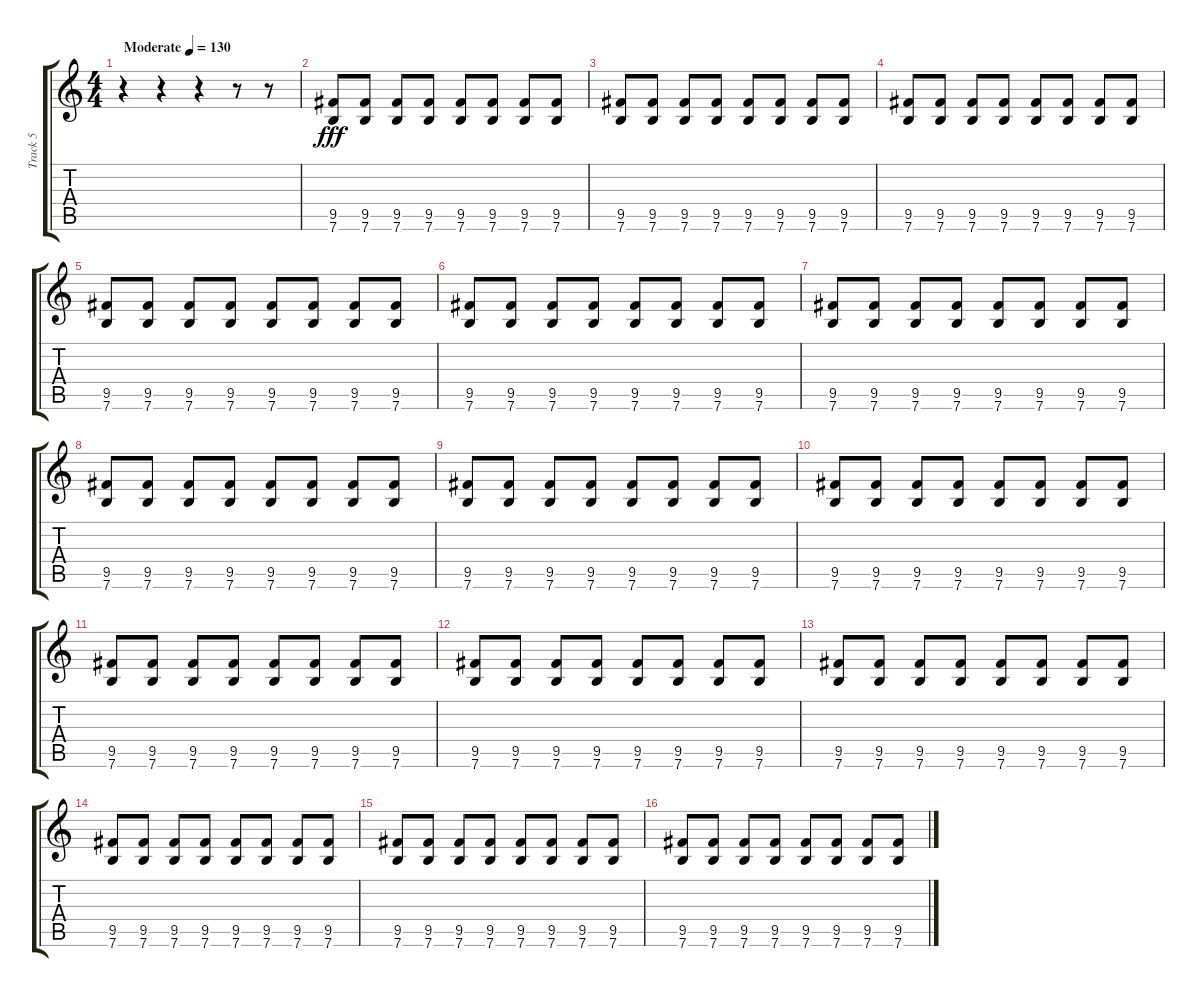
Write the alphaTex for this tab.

\track ("Track 5" "Track 5") {instrument electricguitarclean}
\staff {score tabs}
\tuning (E4 B3 G3 D3 A2 E2) {hide}
\ts (4 4)
\tempo (130 "Moderate")
\clef g2
\ks c
r.4{dy fff instrument electricguitarclean} r.4 r.4 r.8{volume 4} r.8 |
(9.5 7.6).8 (9.5 7.6).8 (9.5 7.6).8 (9.5 7.6).8 (9.5 7.6).8 (9.5 7.6).8 (9.5 7.6).8 (9.5 7.6).8 |
(9.5 7.6).8 (9.5 7.6).8 (9.5 7.6).8 (9.5 7.6).8 (9.5 7.6).8 (9.5 7.6).8 (9.5 7.6).8 (9.5 7.6).8 |
(9.5 7.6).8 (9.5 7.6).8 (9.5 7.6).8 (9.5 7.6).8 (9.5 7.6).8 (9.5 7.6).8 (9.5 7.6).8 (9.5 7.6).8 |
(9.5 7.6).8 (9.5 7.6).8 (9.5 7.6).8 (9.5 7.6).8 (9.5 7.6).8 (9.5 7.6).8 (9.5 7.6).8 (9.5 7.6).8 |
(9.5 7.6).8 (9.5 7.6).8 (9.5 7.6).8 (9.5 7.6).8 (9.5 7.6).8 (9.5 7.6).8 (9.5 7.6).8 (9.5 7.6).8 |
(9.5 7.6).8 (9.5 7.6).8 (9.5 7.6).8 (9.5 7.6).8 (9.5 7.6).8 (9.5 7.6).8 (9.5 7.6).8 (9.5 7.6).8 |
(9.5 7.6).8 (9.5 7.6).8 (9.5 7.6).8 (9.5 7.6).8 (9.5 7.6).8 (9.5 7.6).8 (9.5 7.6).8 (9.5 7.6).8 |
(9.5 7.6).8 (9.5 7.6).8 (9.5 7.6).8 (9.5 7.6).8 (9.5 7.6).8 (9.5 7.6).8 (9.5 7.6).8 (9.5 7.6).8 |
(9.5 7.6).8{volume 8} (9.5 7.6).8 (9.5 7.6).8 (9.5 7.6).8 (9.5 7.6).8 (9.5 7.6).8 (9.5 7.6).8 (9.5 7.6).8 |
(9.5 7.6).8 (9.5 7.6).8 (9.5 7.6).8 (9.5 7.6).8 (9.5 7.6).8 (9.5 7.6).8 (9.5 7.6).8 (9.5 7.6).8 |
(9.5 7.6).8 (9.5 7.6).8 (9.5 7.6).8 (9.5 7.6).8 (9.5 7.6).8 (9.5 7.6).8 (9.5 7.6).8 (9.5 7.6).8 |
(9.5 7.6).8 (9.5 7.6).8 (9.5 7.6).8 (9.5 7.6).8 (9.5 7.6).8 (9.5 7.6).8 (9.5 7.6).8 (9.5 7.6).8 |
(9.5 7.6).8{volume 13} (9.5 7.6).8 (9.5 7.6).8 (9.5 7.6).8 (9.5 7.6).8 (9.5 7.6).8 (9.5 7.6).8 (9.5 7.6).8 |
(9.5 7.6).8 (9.5 7.6).8 (9.5 7.6).8 (9.5 7.6).8 (9.5 7.6).8 (9.5 7.6).8 (9.5 7.6).8 (9.5 7.6).8 |
(9.5 7.6).8 (9.5 7.6).8 (9.5 7.6).8 (9.5 7.6).8 (9.5 7.6).8 (9.5 7.6).8 (9.5 7.6).8 (9.5 7.6).8
